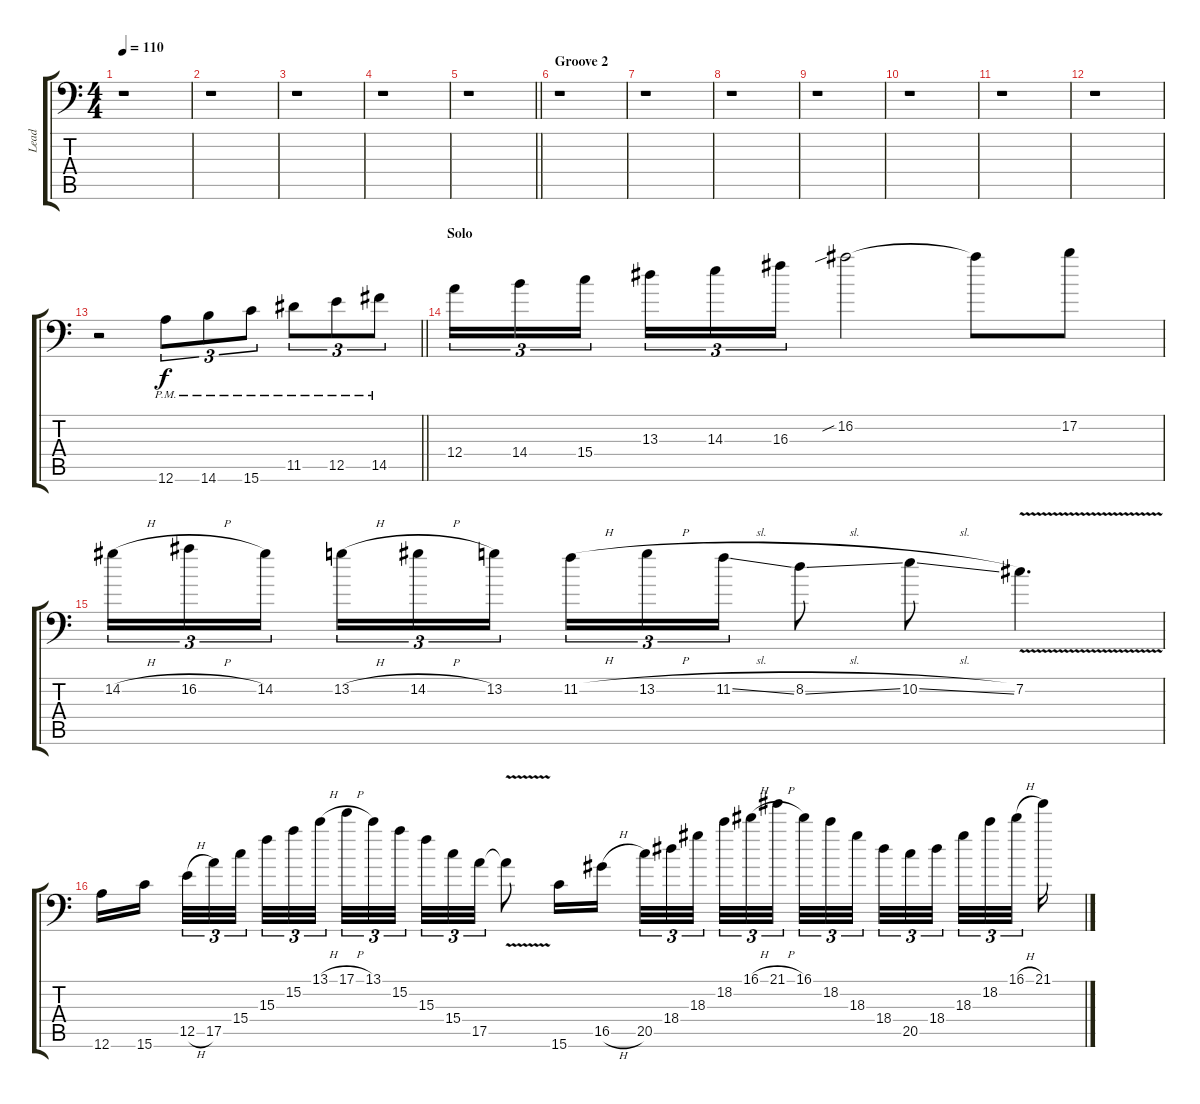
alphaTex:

\track ("Lead " "Lead ") {instrument overdrivenguitar}
\staff {score tabs}
\tuning (B3 Gb3 D3 A2 E2 A1) {hide}
\ts (4 4)
\tempo 110
\clef f4
\ks c
r.1{dy f} |
r.1 |
r.1 |
r.1 |
\barLineRight lightlight
r.1 |
\section ("" "Groove 2")
r.1 |
r.1 |
r.1 |
r.1 |
r.1 |
r.1 |
r.1 |
\barLineRight lightlight
r.2 12.6{pm}.8{tu (3 2) volume 13 balance 8} 14.6{pm}.8{tu (3 2)} 15.6{pm}.8{tu (3 2)} 11.5{pm}.8{tu (3 2)} 12.5{pm}.8{tu (3 2)} 14.5{pm}.8{tu (3 2)} |
\section ("" "Solo")
12.4.16{tu (3 2)} 14.4.16{tu (3 2)} 15.4.16{tu (3 2) beam splitsecondary} 13.3.16{tu (3 2)} 14.3.16{tu (3 2)} 16.3.16{tu (3 2)} 16.2{sib}.2 16.2{t}.8 17.2.8 |
14.2{h}.16{tu (3 2)} 16.2{h}.16{tu (3 2)} 14.2.16{tu (3 2) beam splitsecondary} 13.2{h}.16{tu (3 2)} 14.2{h}.16{tu (3 2)} 13.2.16{tu (3 2)} 11.2{h}.16{tu (3 2)} 13.2{h}.16{tu (3 2)} 11.2{sl}.16{tu (3 2)} 8.2{sl}.8 10.2{sl}.8 7.2{v}.4{d} |
12.6.16 15.6.16{beam splitsecondary} 12.5{h}.32{tu (3 2)} 17.5.32{tu (3 2)} 15.4.32{tu (3 2) beam splitsecondary} 15.3.32{tu (3 2)} 15.2.32{tu (3 2)} 13.1{h}.32{tu (3 2)} 17.1{h}.32{tu (3 2)} 13.1.32{tu (3 2)} 15.2.32{tu (3 2) beam splitsecondary} 15.3.32{tu (3 2)} 15.4.32{tu (3 2)} 17.5.32{tu (3 2)} 17.5{v t}.8 15.6.16 16.5{h}.16{beam splitsecondary} 20.5.32{tu (3 2)} 18.4.32{tu (3 2)} 18.3.32{tu (3 2) beam splitsecondary} 18.2.32{tu (3 2)} 16.1{h}.32{tu (3 2)} 21.1{h}.32{tu (3 2)} 16.1.32{tu (3 2)} 18.2.32{tu (3 2)} 18.3.32{tu (3 2) beam splitsecondary} 18.4.32{tu (3 2)} 20.5.32{tu (3 2)} 18.4.32{tu (3 2) beam splitsecondary} 18.3.32{tu (3 2)} 18.2.32{tu (3 2)} 16.1{h}.32{tu (3 2) beam splitsecondary} 21.1.16
